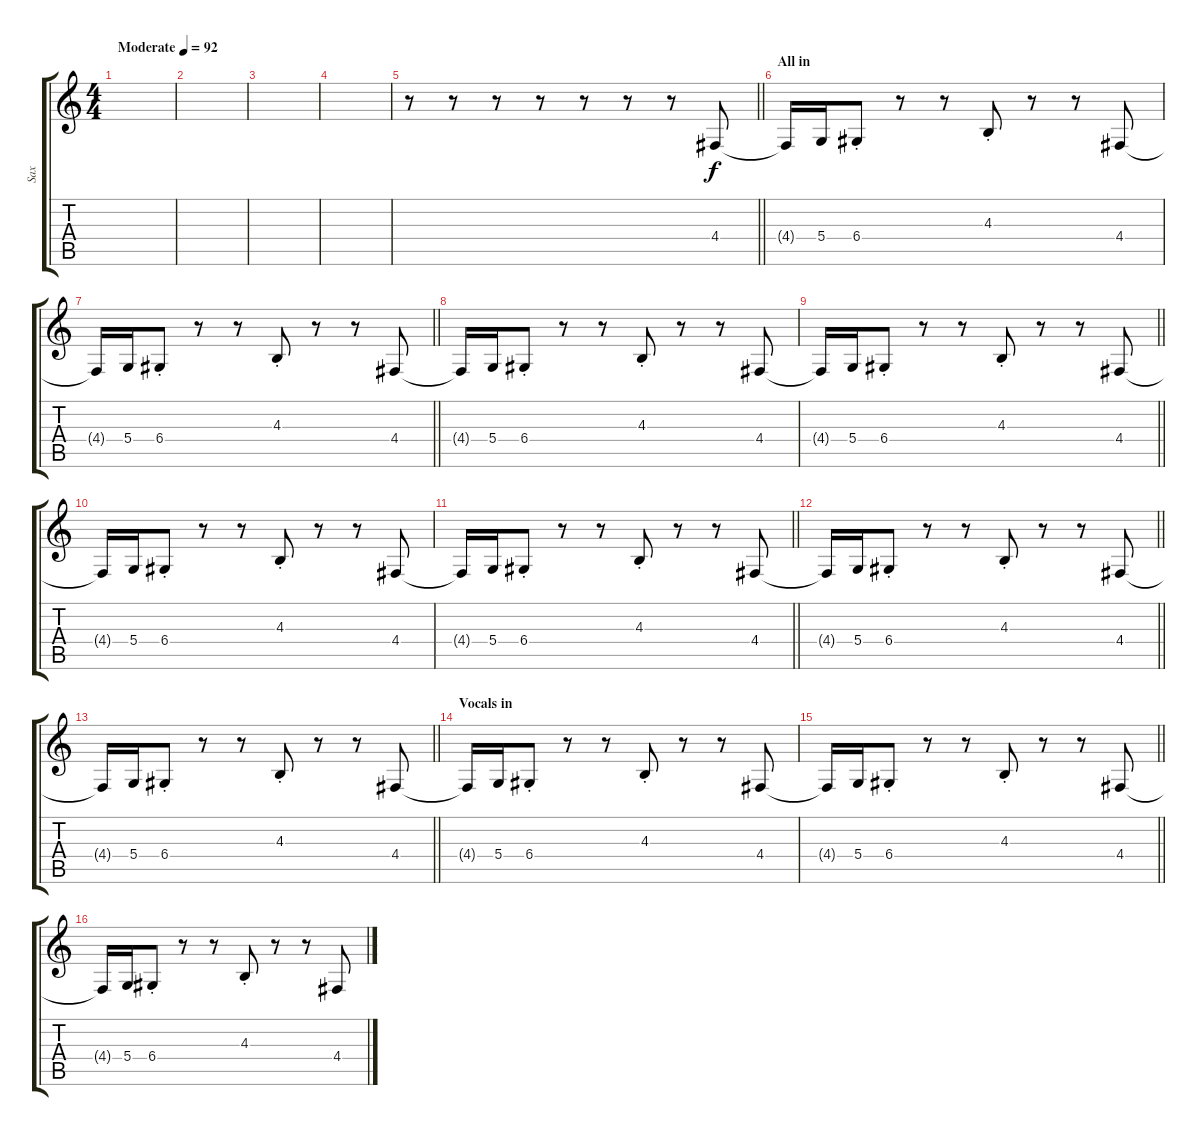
\track ("Sax" "Sax") {instrument tenorsax}
\staff {score tabs}
\tuning (E4 B3 G3 D3 A2 E2) {hide}
\ts (4 4)
\tempo (92 "Moderate")
\clef g2
\ks c
|
|
|
|
\barLineRight lightlight
r.8 r.8 r.8 r.8 r.8 r.8 r.8 4.4.8 |
\section ("" "All in")
4.4{t}.16 5.4.16 6.4{st}.8 r.8 r.8 4.3{st}.8 r.8 r.8 4.4.8 |
\barLineRight lightlight
4.4{t}.16 5.4.16 6.4{st}.8 r.8 r.8 4.3{st}.8 r.8 r.8 4.4.8 |
4.4{t}.16 5.4.16 6.4{st}.8 r.8 r.8 4.3{st}.8 r.8 r.8 4.4.8 |
\barLineRight lightlight
4.4{t}.16 5.4.16 6.4{st}.8 r.8 r.8 4.3{st}.8 r.8 r.8 4.4.8 |
4.4{t}.16 5.4.16 6.4{st}.8 r.8 r.8 4.3{st}.8 r.8 r.8 4.4.8 |
\barLineRight lightlight
4.4{t}.16 5.4.16 6.4{st}.8 r.8 r.8 4.3{st}.8 r.8 r.8 4.4.8 |
\barLineRight lightlight
4.4{t}.16 5.4.16 6.4{st}.8 r.8 r.8 4.3{st}.8 r.8 r.8 4.4.8 |
\barLineRight lightlight
4.4{t}.16 5.4.16 6.4{st}.8 r.8 r.8 4.3{st}.8 r.8 r.8 4.4.8 |
\section ("" "Vocals in")
4.4{t}.16 5.4.16 6.4{st}.8 r.8 r.8 4.3{st}.8 r.8 r.8 4.4.8 |
\barLineRight lightlight
4.4{t}.16 5.4.16 6.4{st}.8 r.8 r.8 4.3{st}.8 r.8 r.8 4.4.8 |
4.4{t}.16 5.4.16 6.4{st}.8 r.8 r.8 4.3{st}.8 r.8 r.8 4.4.8
